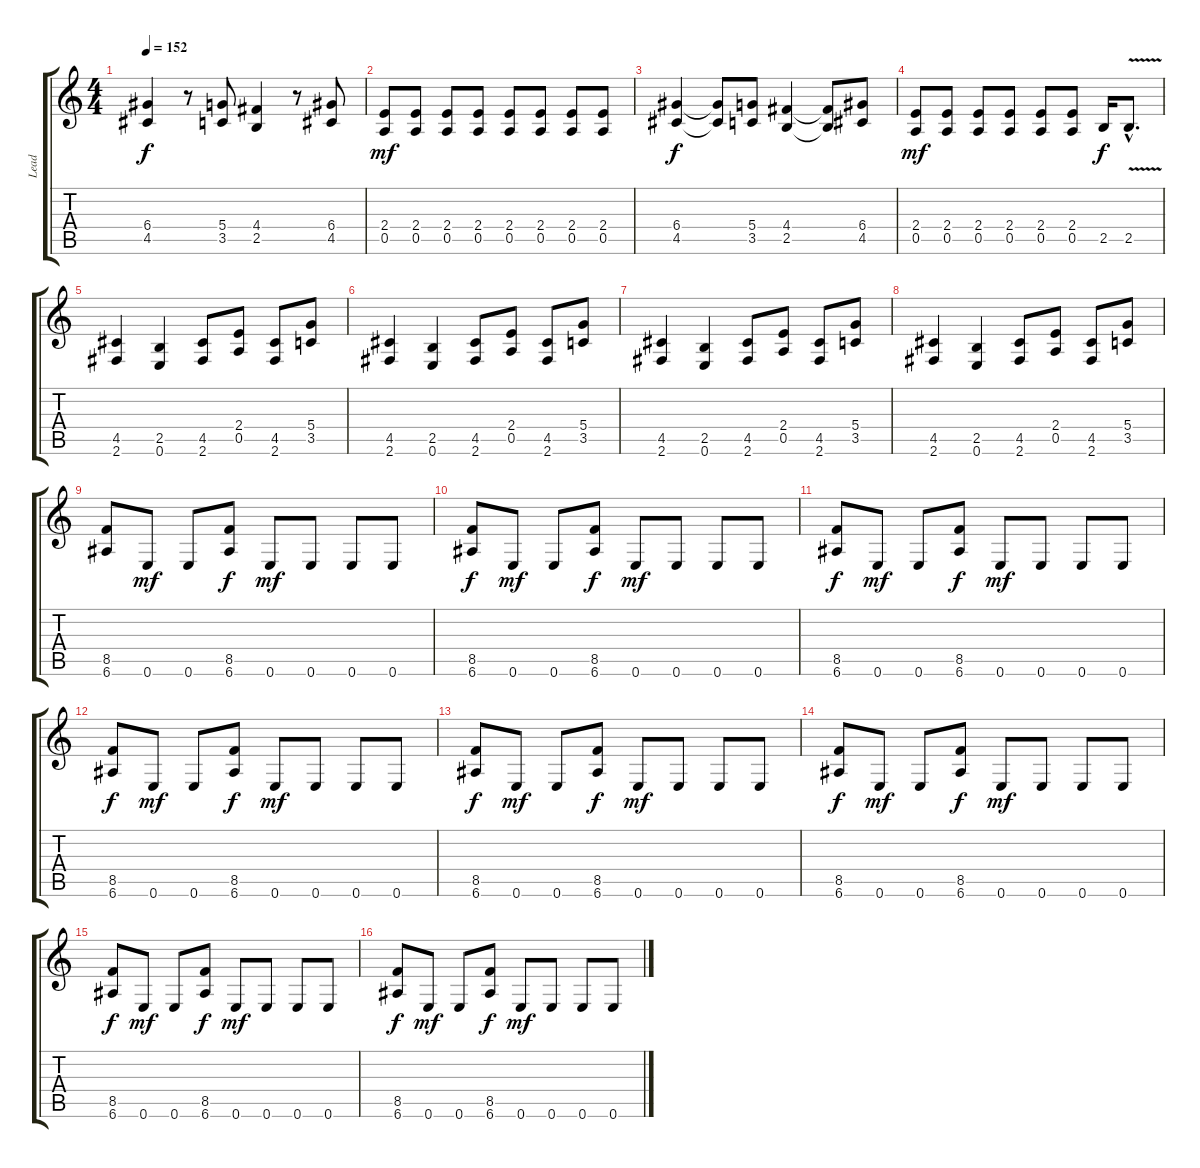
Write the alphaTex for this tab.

\track ("Lead" "Lead") {instrument overdrivenguitar}
\staff {score tabs}
\tuning (E4 B3 G3 D3 A2 E2) {hide}
\ts (4 4)
\tempo 152
\clef g2
\ks c
(6.4 4.5).4{dy f} r.8 (5.4 3.5).8 (4.4 2.5).4 r.8 (6.4 4.5).8 |
(2.4 0.5).8{dy mf} (2.4 0.5).8 (2.4 0.5).8 (2.4 0.5).8 (2.4 0.5).8 (2.4 0.5).8 (2.4 0.5).8 (2.4 0.5).8 |
(6.4 4.5).4{dy f} (6.4{t} 4.5{t}).8 (5.4 3.5).8 (4.4 2.5).4 (4.4{t} 2.5{t}).8 (6.4 4.5).8 |
(2.4 0.5).8{dy mf} (2.4 0.5).8 (2.4 0.5).8 (2.4 0.5).8 (2.4 0.5).8 (2.4 0.5).8 2.5.16{dy f} 2.5{v hac}.8{d} |
(4.5 2.6).4 (2.5 0.6).4 (4.5 2.6).8 (2.4 0.5).8 (4.5 2.6).8 (5.4 3.5).8 |
(4.5 2.6).4 (2.5 0.6).4 (4.5 2.6).8 (2.4 0.5).8 (4.5 2.6).8 (5.4 3.5).8 |
(4.5 2.6).4 (2.5 0.6).4 (4.5 2.6).8 (2.4 0.5).8 (4.5 2.6).8 (5.4 3.5).8 |
(4.5 2.6).4 (2.5 0.6).4 (4.5 2.6).8 (2.4 0.5).8 (4.5 2.6).8 (5.4 3.5).8 |
(8.5 6.6).8 0.6.8{dy mf} 0.6.8 (8.5 6.6).8{dy f} 0.6.8{dy mf} 0.6.8 0.6.8 0.6.8 |
(8.5 6.6).8{dy f} 0.6.8{dy mf} 0.6.8 (8.5 6.6).8{dy f} 0.6.8{dy mf} 0.6.8 0.6.8 0.6.8 |
(8.5 6.6).8{dy f} 0.6.8{dy mf} 0.6.8 (8.5 6.6).8{dy f} 0.6.8{dy mf} 0.6.8 0.6.8 0.6.8 |
(8.5 6.6).8{dy f} 0.6.8{dy mf} 0.6.8 (8.5 6.6).8{dy f} 0.6.8{dy mf} 0.6.8 0.6.8 0.6.8 |
(8.5 6.6).8{dy f} 0.6.8{dy mf} 0.6.8 (8.5 6.6).8{dy f} 0.6.8{dy mf} 0.6.8 0.6.8 0.6.8 |
(8.5 6.6).8{dy f} 0.6.8{dy mf} 0.6.8 (8.5 6.6).8{dy f} 0.6.8{dy mf} 0.6.8 0.6.8 0.6.8 |
(8.5 6.6).8{dy f} 0.6.8{dy mf} 0.6.8 (8.5 6.6).8{dy f} 0.6.8{dy mf} 0.6.8 0.6.8 0.6.8 |
(8.5 6.6).8{dy f} 0.6.8{dy mf} 0.6.8 (8.5 6.6).8{dy f} 0.6.8{dy mf} 0.6.8 0.6.8 0.6.8
